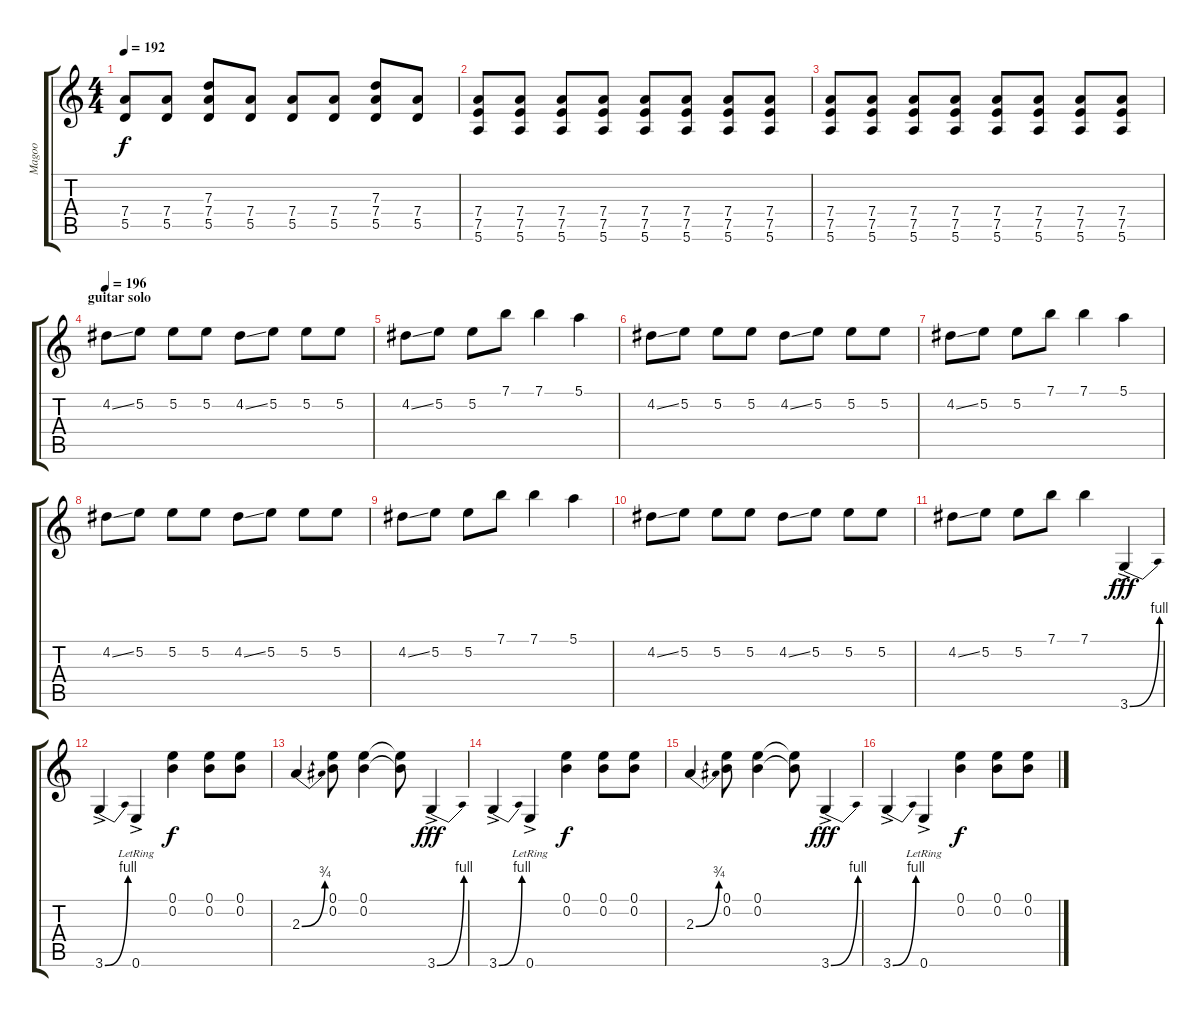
\track ("Magoo" "Magoo") {instrument overdrivenguitar}
\staff {score tabs}
\tuning (E4 B3 G3 D3 A2 E2) {hide}
\ts (4 4)
\tempo 192
\clef g2
\ks c
(7.4 5.5).8{dy f} (7.4 5.5).8 (7.3 7.4 5.5).8 (7.4 5.5).8 (7.4 5.5).8 (7.4 5.5).8 (7.3 7.4 5.5).8 (7.4 5.5).8 |
(7.4 7.5 5.6).8 (7.4 7.5 5.6).8 (7.4 7.5 5.6).8 (7.4 7.5 5.6).8 (7.4 7.5 5.6).8 (7.4 7.5 5.6).8 (7.4 7.5 5.6).8 (7.4 7.5 5.6).8 |
(7.4 7.5 5.6).8 (7.4 7.5 5.6).8 (7.4 7.5 5.6).8 (7.4 7.5 5.6).8 (7.4 7.5 5.6).8 (7.4 7.5 5.6).8 (7.4 7.5 5.6).8 (7.4 7.5 5.6).8 |
\section ("" "guitar solo")
\tempo 196
4.2{ss}.8 5.2.8 5.2.8 5.2.8 4.2{ss}.8 5.2.8 5.2.8 5.2.8 |
4.2{ss}.8 5.2.8 5.2.8 7.1.8 7.1.4 5.1.4 |
4.2{ss}.8 5.2.8 5.2.8 5.2.8 4.2{ss}.8 5.2.8 5.2.8 5.2.8 |
4.2{ss}.8 5.2.8 5.2.8 7.1.8 7.1.4 5.1.4 |
4.2{ss}.8 5.2.8 5.2.8 5.2.8 4.2{ss}.8 5.2.8 5.2.8 5.2.8 |
4.2{ss}.8 5.2.8 5.2.8 7.1.8 7.1.4 5.1.4 |
4.2{ss}.8 5.2.8 5.2.8 5.2.8 4.2{ss}.8 5.2.8 5.2.8 5.2.8 |
4.2{ss}.8 5.2.8 5.2.8 7.1.8 7.1.4 3.6{be (bend 0 0 60 4) ac}.4{dy fff} |
3.6{be (bend 0 0 60 4) ac}.4 0.6{ac lr}.4 (0.1 0.2).4{dy f} (0.1 0.2).8 (0.1 0.2).8 |
2.3{be (bend 0 0 60 3)}.4 (0.1 0.2).8 (0.1 0.2).4 (0.1{t} 0.2{t}).8 3.6{be (bend 0 0 60 4) ac}.4{dy fff} |
3.6{be (bend 0 0 60 4) ac}.4 0.6{ac lr}.4 (0.1 0.2).4{dy f} (0.1 0.2).8 (0.1 0.2).8 |
2.3{be (bend 0 0 60 3)}.4 (0.1 0.2).8 (0.1 0.2).4 (0.1{t} 0.2{t}).8 3.6{be (bend 0 0 60 4) ac}.4{dy fff} |
3.6{be (bend 0 0 60 4) ac}.4 0.6{ac lr}.4 (0.1 0.2).4{dy f} (0.1 0.2).8 (0.1 0.2).8
